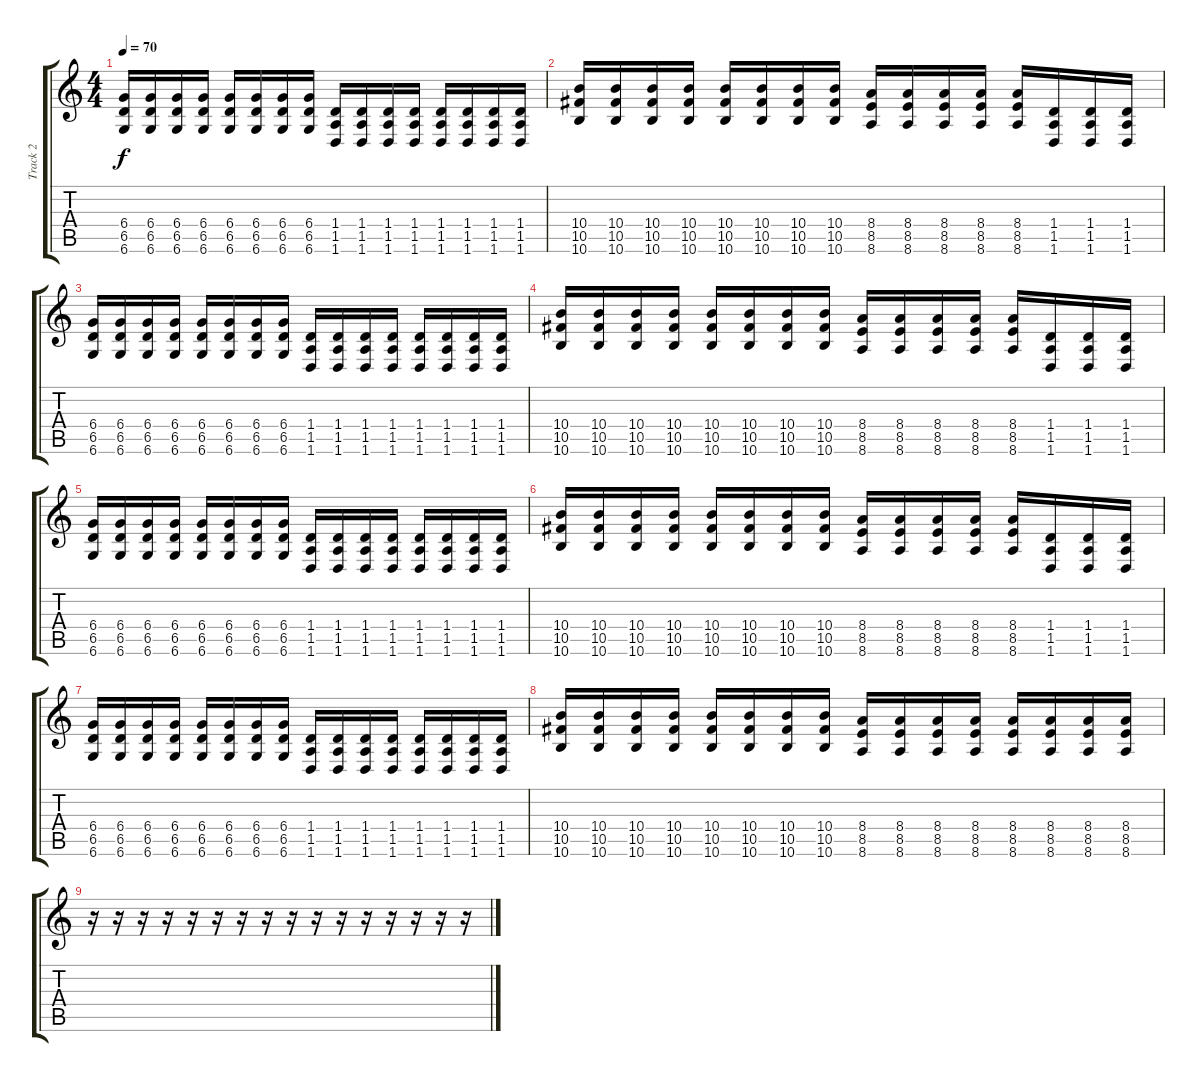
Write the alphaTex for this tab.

\track ("Track 2" "Track 2") {instrument distortionguitar}
\staff {score tabs}
\tuning (Eb4 Bb3 Gb3 Db3 Ab2 Db2) {hide}
\ts (4 4)
\tempo 70
\clef g2
\ks c
(6.4 6.5 6.6).16{dy f} (6.4 6.5 6.6).16 (6.4 6.5 6.6).16 (6.4 6.5 6.6).16 (6.4 6.5 6.6).16 (6.4 6.5 6.6).16 (6.4 6.5 6.6).16 (6.4 6.5 6.6).16 (1.4 1.5 1.6).16 (1.4 1.5 1.6).16 (1.4 1.5 1.6).16 (1.4 1.5 1.6).16 (1.4 1.5 1.6).16 (1.4 1.5 1.6).16 (1.4 1.5 1.6).16 (1.4 1.5 1.6).16 |
(10.4 10.5 10.6).16 (10.4 10.5 10.6).16 (10.4 10.5 10.6).16 (10.4 10.5 10.6).16 (10.4 10.5 10.6).16 (10.4 10.5 10.6).16 (10.4 10.5 10.6).16 (10.4 10.5 10.6).16 (8.4 8.5 8.6).16 (8.4 8.5 8.6).16 (8.4 8.5 8.6).16 (8.4 8.5 8.6).16 (8.4 8.5 8.6).16 (1.4 1.5 1.6).16 (1.4 1.5 1.6).16 (1.4 1.5 1.6).16 |
(6.4 6.5 6.6).16 (6.4 6.5 6.6).16 (6.4 6.5 6.6).16 (6.4 6.5 6.6).16 (6.4 6.5 6.6).16 (6.4 6.5 6.6).16 (6.4 6.5 6.6).16 (6.4 6.5 6.6).16 (1.4 1.5 1.6).16 (1.4 1.5 1.6).16 (1.4 1.5 1.6).16 (1.4 1.5 1.6).16 (1.4 1.5 1.6).16 (1.4 1.5 1.6).16 (1.4 1.5 1.6).16 (1.4 1.5 1.6).16 |
(10.4 10.5 10.6).16 (10.4 10.5 10.6).16 (10.4 10.5 10.6).16 (10.4 10.5 10.6).16 (10.4 10.5 10.6).16 (10.4 10.5 10.6).16 (10.4 10.5 10.6).16 (10.4 10.5 10.6).16 (8.4 8.5 8.6).16 (8.4 8.5 8.6).16 (8.4 8.5 8.6).16 (8.4 8.5 8.6).16 (8.4 8.5 8.6).16 (1.4 1.5 1.6).16 (1.4 1.5 1.6).16 (1.4 1.5 1.6).16 |
(6.4 6.5 6.6).16 (6.4 6.5 6.6).16 (6.4 6.5 6.6).16 (6.4 6.5 6.6).16 (6.4 6.5 6.6).16 (6.4 6.5 6.6).16 (6.4 6.5 6.6).16 (6.4 6.5 6.6).16 (1.4 1.5 1.6).16 (1.4 1.5 1.6).16 (1.4 1.5 1.6).16 (1.4 1.5 1.6).16 (1.4 1.5 1.6).16 (1.4 1.5 1.6).16 (1.4 1.5 1.6).16 (1.4 1.5 1.6).16 |
(10.4 10.5 10.6).16 (10.4 10.5 10.6).16 (10.4 10.5 10.6).16 (10.4 10.5 10.6).16 (10.4 10.5 10.6).16 (10.4 10.5 10.6).16 (10.4 10.5 10.6).16 (10.4 10.5 10.6).16 (8.4 8.5 8.6).16 (8.4 8.5 8.6).16 (8.4 8.5 8.6).16 (8.4 8.5 8.6).16 (8.4 8.5 8.6).16 (1.4 1.5 1.6).16 (1.4 1.5 1.6).16 (1.4 1.5 1.6).16 |
(6.4 6.5 6.6).16 (6.4 6.5 6.6).16 (6.4 6.5 6.6).16 (6.4 6.5 6.6).16 (6.4 6.5 6.6).16 (6.4 6.5 6.6).16 (6.4 6.5 6.6).16 (6.4 6.5 6.6).16 (1.4 1.5 1.6).16 (1.4 1.5 1.6).16 (1.4 1.5 1.6).16 (1.4 1.5 1.6).16 (1.4 1.5 1.6).16 (1.4 1.5 1.6).16 (1.4 1.5 1.6).16 (1.4 1.5 1.6).16 |
(10.4 10.5 10.6).16 (10.4 10.5 10.6).16 (10.4 10.5 10.6).16 (10.4 10.5 10.6).16 (10.4 10.5 10.6).16 (10.4 10.5 10.6).16 (10.4 10.5 10.6).16 (10.4 10.5 10.6).16 (8.4 8.5 8.6).16 (8.4 8.5 8.6).16 (8.4 8.5 8.6).16 (8.4 8.5 8.6).16 (8.4 8.5 8.6).16 (8.4 8.5 8.6).16 (8.4 8.5 8.6).16 (8.4 8.5 8.6).16 |
r.16 r.16 r.16 r.16 r.16 r.16 r.16 r.16 r.16 r.16 r.16 r.16 r.16 r.16 r.16 r.16
